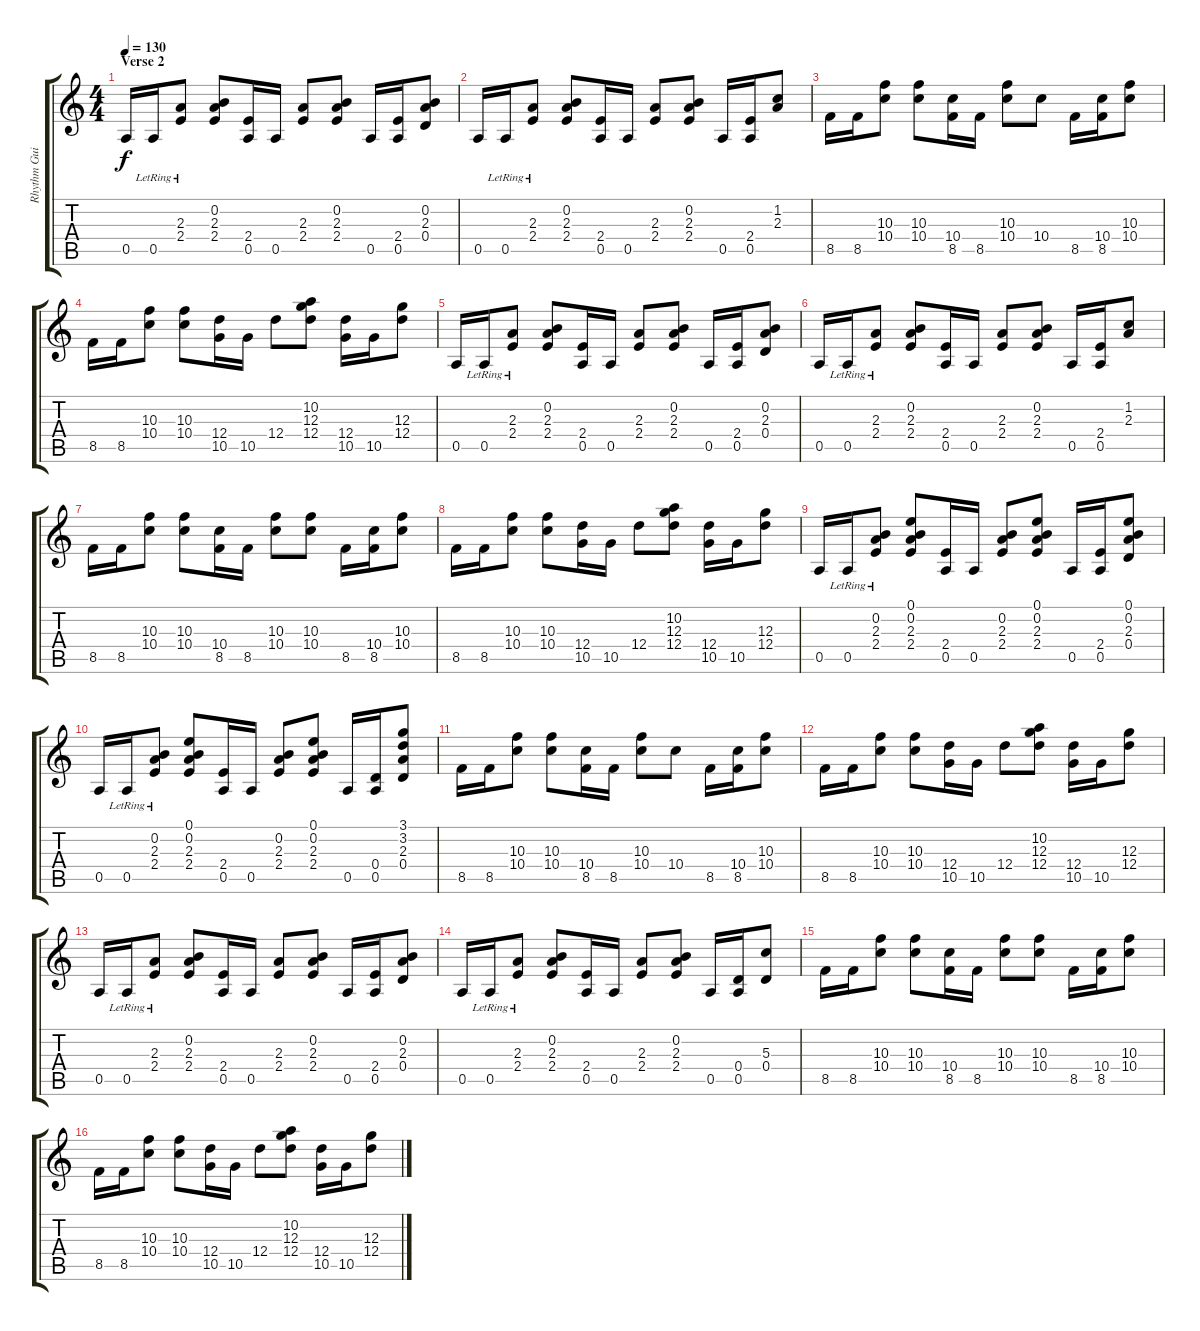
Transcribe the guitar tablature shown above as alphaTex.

\track ("Rhythm Guitar" "Rhythm Gui") {instrument electricguitarclean}
\staff {score tabs}
\tuning (E4 B3 G3 D3 A2 E2) {hide}
\ts (4 4)
\section ("" "Verse 2")
\tempo 130
\clef g2
\ks c
0.5.16{dy f volume 14} 0.5{lr}.16 (2.3 2.4{lr}).8 (0.2 2.3 2.4).8 (2.4 0.5).16 0.5.16 (2.3 2.4).8 (0.2 2.3 2.4).8 0.5.16 (2.4 0.5).16 (0.2 2.3 0.4).8 |
0.5.16 0.5{lr}.16 (2.3 2.4{lr}).8 (0.2 2.3 2.4).8 (2.4 0.5).16 0.5.16 (2.3 2.4).8 (0.2 2.3 2.4).8 0.5.16 (2.4 0.5).16 (1.2 2.3).8 |
8.5.16 8.5.16 (10.3 10.4).8 (10.3 10.4).8 (10.4 8.5).16 8.5.16 (10.3 10.4).8 10.4.8 8.5.16 (10.4 8.5).16 (10.3 10.4).8 |
8.5.16 8.5.16 (10.3 10.4).8 (10.3 10.4).8 (12.4 10.5).16 10.5.16 12.4.8 (10.2 12.3 12.4).8 (12.4 10.5).16 10.5.16 (12.3 12.4).8 |
0.5.16 0.5{lr}.16 (2.3 2.4{lr}).8 (0.2 2.3 2.4).8 (2.4 0.5).16 0.5.16 (2.3 2.4).8 (0.2 2.3 2.4).8 0.5.16 (2.4 0.5).16 (0.2 2.3 0.4).8 |
0.5.16 0.5{lr}.16 (2.3 2.4{lr}).8 (0.2 2.3 2.4).8 (2.4 0.5).16 0.5.16 (2.3 2.4).8 (0.2 2.3 2.4).8 0.5.16 (2.4 0.5).16 (1.2 2.3).8 |
8.5.16 8.5.16 (10.3 10.4).8 (10.3 10.4).8 (10.4 8.5).16 8.5.16 (10.3 10.4).8 (10.3 10.4).8 8.5.16 (10.4 8.5).16 (10.3 10.4).8 |
8.5.16 8.5.16 (10.3 10.4).8 (10.3 10.4).8 (12.4 10.5).16 10.5.16 12.4.8 (10.2 12.3 12.4).8 (12.4 10.5).16 10.5.16 (12.3 12.4).8 |
0.5.16 0.5{lr}.16 (0.2 2.3 2.4{lr}).8 (0.1 0.2 2.3 2.4).8 (2.4 0.5).16 0.5.16 (0.2 2.3 2.4).8 (0.1 0.2 2.3 2.4).8 0.5.16 (2.4 0.5).16 (0.1 0.2 2.3 0.4).8 |
0.5.16 0.5{lr}.16 (0.2 2.3 2.4{lr}).8 (0.1 0.2 2.3 2.4).8 (2.4 0.5).16 0.5.16 (0.2 2.3 2.4).8 (0.1 0.2 2.3 2.4).8 0.5.16 (0.4 0.5).16 (3.1 3.2 2.3 0.4).8 |
8.5.16 8.5.16 (10.3 10.4).8 (10.3 10.4).8 (10.4 8.5).16 8.5.16 (10.3 10.4).8 10.4.8 8.5.16 (10.4 8.5).16 (10.3 10.4).8 |
8.5.16 8.5.16 (10.3 10.4).8 (10.3 10.4).8 (12.4 10.5).16 10.5.16 12.4.8 (10.2 12.3 12.4).8 (12.4 10.5).16 10.5.16 (12.3 12.4).8 |
0.5.16 0.5{lr}.16 (2.3 2.4{lr}).8 (0.2 2.3 2.4).8 (2.4 0.5).16 0.5.16 (2.3 2.4).8 (0.2 2.3 2.4).8 0.5.16 (2.4 0.5).16 (0.2 2.3 0.4).8 |
0.5.16 0.5{lr}.16 (2.3 2.4{lr}).8 (0.2 2.3 2.4).8 (2.4 0.5).16 0.5.16 (2.3 2.4).8 (0.2 2.3 2.4).8 0.5.16 (0.4 0.5).16 (5.3 0.4).8 |
8.5.16 8.5.16 (10.3 10.4).8 (10.3 10.4).8 (10.4 8.5).16 8.5.16 (10.3 10.4).8 (10.3 10.4).8 8.5.16 (10.4 8.5).16 (10.3 10.4).8 |
8.5.16 8.5.16 (10.3 10.4).8 (10.3 10.4).8 (12.4 10.5).16 10.5.16 12.4.8 (10.2 12.3 12.4).8 (12.4 10.5).16 10.5.16 (12.3{ss} 12.4{ss}).8
